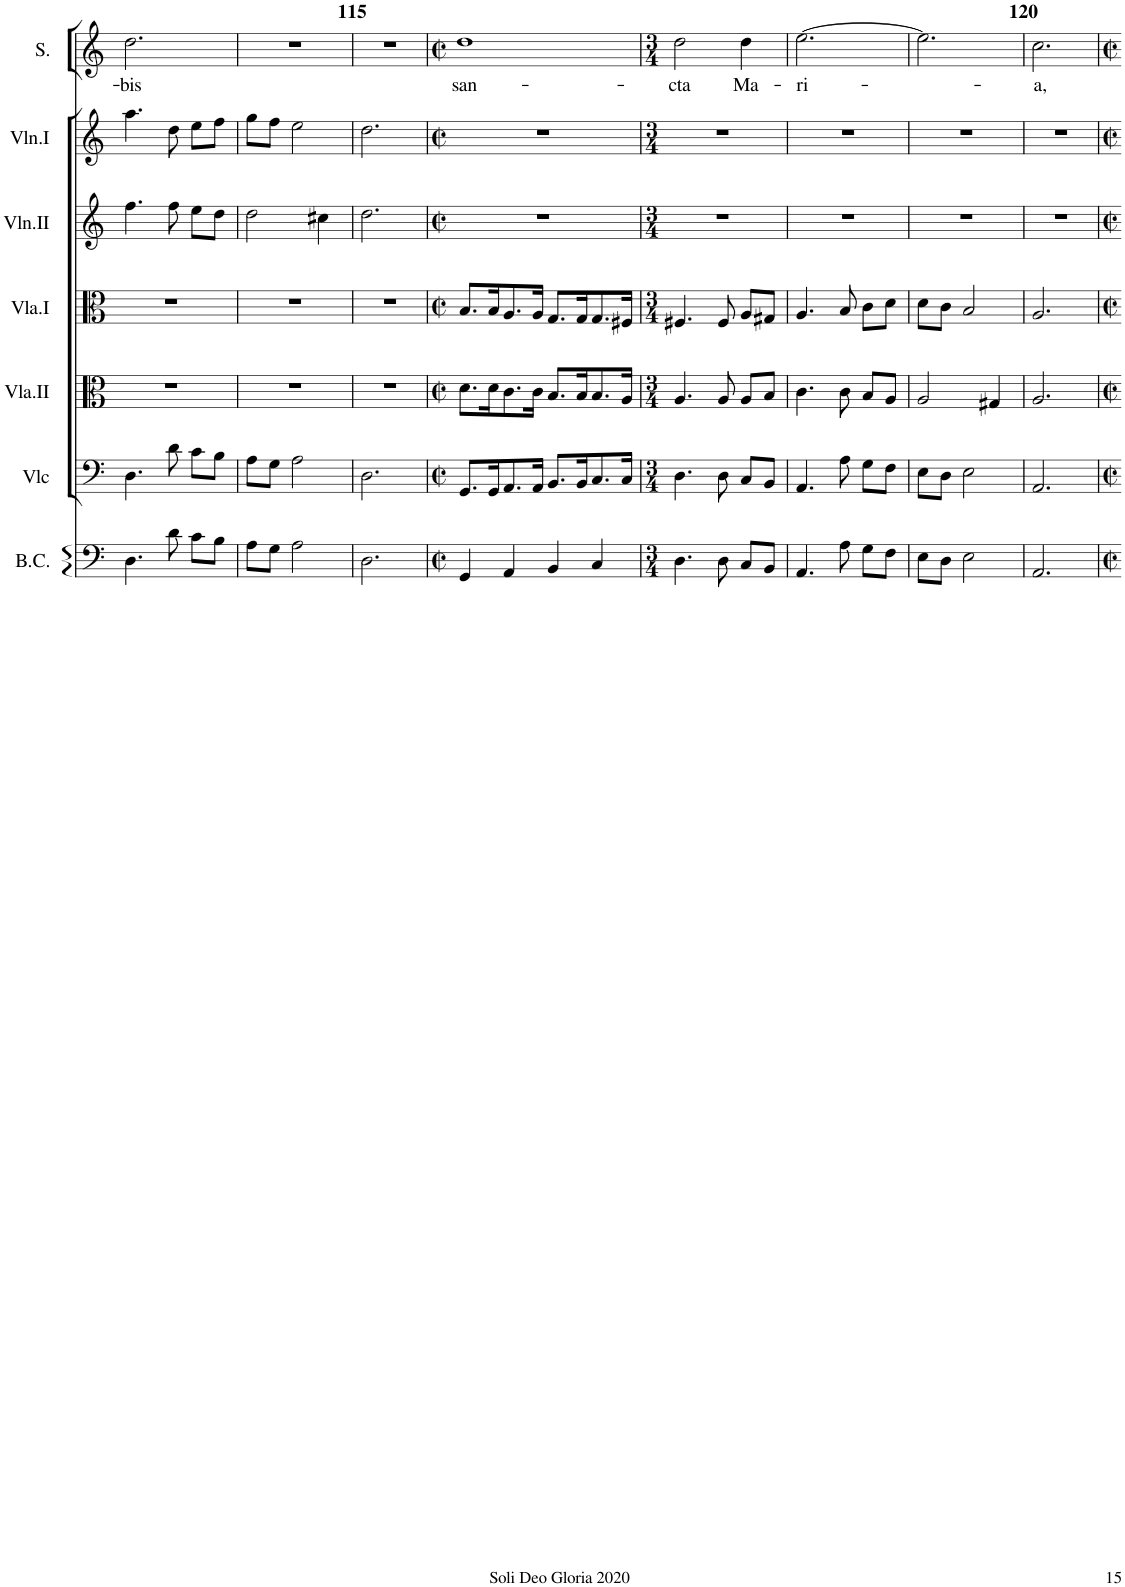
**kern	**kern	**kern	**kern	**kern	**kern	**kern	**text
*part7	*part6	*part5	*part4	*part3	*part2	*part1	*part1
*staff7	*staff6	*staff5	*staff4	*staff3	*staff2	*staff1	*staff1
*I"Basse Continue	*I"Violoncelle	*I"Viola II	*I"Viola I	*I"Violon II	*I"Violon I	*I"Soprano	*
*I'B.C.	*I'Vlc	*I'Vla.II	*I'Vla.I	*I'Vln.II	*I'Vln.I	*I'S.	*
!!LO:PB:g=z
*clefF4	*clefF4	*clefC3	*clefC3	*clefG2	*clefG2	*clefG2	*
*k[]	*k[]	*k[]	*k[]	*k[]	*k[]	*k[]	*
*M3/4	*M3/4	*M3/4	*M3/4	*M3/4	*M3/4	*M3/4	*
=113	=113	=113	=113	=113	=113	=113	=113
!	!	!	!	!	!	!	!LO:LY:b
4.D\	4.D\	2.r	2.r	4.ff\	4.aa\	2.dd\	-bis
8d\	8d\	.	.	8ff\	8dd\	.	.
8c\L	8c\L	.	.	8ee\L	8ee\L	.	.
8B\J	8B\J	.	.	8dd\J	8ff\J	.	.
=114	=114	=114	=114	=114	=114	=114	=114
8A\L	8A\L	2.r	2.r	2dd\	8gg\L	2.r	.
8G\J	8G\J	.	.	.	8ff\J	.	.
2A\	2A\	.	.	.	2ee\	.	.
.	.	.	.	4cc#X\	.	.	.
=115	=115	=115	=115	=115	=115	=115	=115
2.D\	2.D\	2.r	2.r	2.dd\	2.dd\	2.r	.
=116	=116	=116	=116	=116	=116	=116	=116
*M2/2	*M2/2	*M2/2	*M2/2	*M2/2	*M2/2	*M2/2	*
*met(c|)	*met(c|)	*met(c|)	*met(c|)	*met(c|)	*met(c|)	*met(c|)	*
!	!	!	!	!	!	!	!LO:LY:b
4GG/	8.GG/L	8.d\L	8.B/L	1r	1r	1dd	san-
.	16GG/K	16d\K	16B/K	.	.	.	.
4AA/	8.AA/	8.c\	8.A/	.	.	.	.
.	16AA/Jk	16c\Jk	16A/Jk	.	.	.	.
4BB/	8.BB/L	8.B/L	8.G/L	.	.	.	.
.	16BB/K	16B/K	16G/K	.	.	.	.
4C/	8.C/	8.B/	8.G/	.	.	.	.
.	16C/Jk	16A/Jk	16F#X/Jk	.	.	.	.
=117	=117	=117	=117	=117	=117	=117	=117
*M3/4	*M3/4	*M3/4	*M3/4	*M3/4	*M3/4	*M3/4	*
!	!	!	!	!	!	!	!LO:LY:b
4.D\	4.D\	4.A/	4.F#X/	2.r	2.r	2dd\	-cta
8D\	8D\	8A/	8F#/	.	.	.	.
!	!	!	!	!	!	!	!LO:LY:b
8C/L	8C/L	8A/L	8A/L	.	.	4dd\	Ma-
8BB/J	8BB/J	8B/J	8G#X/J	.	.	.	.
=118	=118	=118	=118	=118	=118	=118	=118
!	!	!	!	!	!	!	!LO:LY:b
4.AA/	4.AA/	4.c\	4.A/	2.r	2.r	[2.ee\	-ri-
8A\	8A\	8c\	8B/	.	.	.	.
8G\L	8G\L	8B/L	8c\L	.	.	.	.
8F\J	8F\J	8A/J	8d\J	.	.	.	.
=119	=119	=119	=119	=119	=119	=119	=119
8E\L	8E\L	2A/	8d\L	2.r	2.r	2.ee\]	.
8D\J	8D\J	.	8c\J	.	.	.	.
2E\	2E\	.	2B/	.	.	.	.
.	.	4G#X/	.	.	.	.	.
=120	=120	=120	=120	=120	=120	=120	=120
!	!	!	!	!	!	!	!LO:LY:b
2.AA/	2.AA/	2.A/	2.A/	2.r	2.r	2.cc\	-a,
=	=	=	=	=	=	=	=
*-	*-	*-	*-	*-	*-	*-	*-
